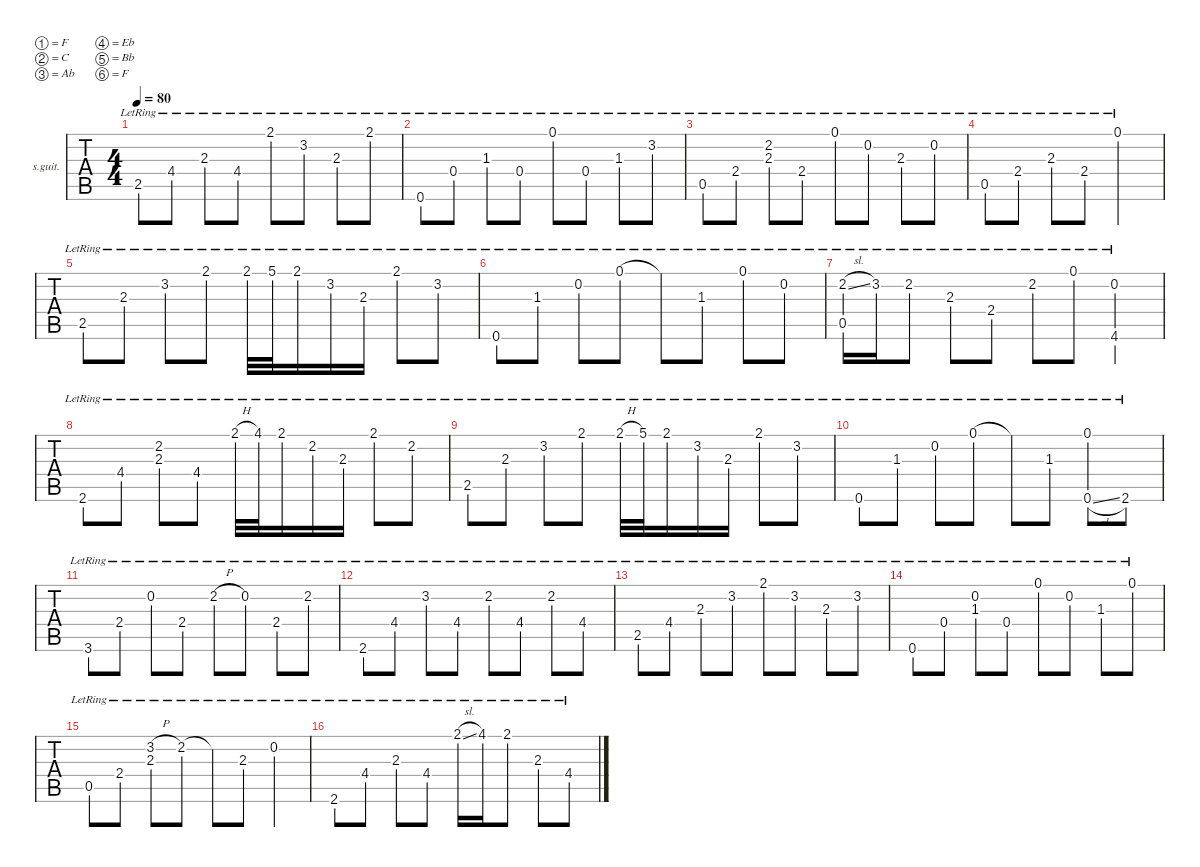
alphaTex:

\defaultSystemsLayout 4
\hideDynamics
\bracketExtendMode groupsimilarinstruments
\firstSystemTrackNameOrientation horizontal
\otherSystemsTrackNameOrientation horizontal
\chordDiagramsInScore
\track ("guitar" "s.guit.") {instrument acousticguitarsteel}
\staff {tabs}
\tuning (F4 C4 Ab3 Eb3 Bb2 F2)
\ts (4 4)
\tempo 80
\clef g2
\ks c
2.5{lr}.8{dy f} 4.4{lr}.8 2.3{lr}.8 4.4{lr}.8 2.1{lr}.8 3.2{lr}.8 2.3{lr}.8 2.1{lr}.8 |
0.6{lr}.8 0.4{lr}.8 1.3{lr}.8 0.4{lr}.8 0.1{lr}.8 0.4{lr}.8 1.3{lr}.8 3.2{lr}.8 |
0.5{lr}.8 2.4{lr}.8 (2.2{lr} 2.3{lr}).8 2.4{lr}.8 0.1{lr}.8 0.2{lr}.8 2.3{lr}.8 0.2{lr}.8 |
0.5{lr}.8 2.4{lr}.8 2.3{lr}.8 2.4{lr}.8 0.1{lr}.2 |
2.5{lr}.8 2.3{lr}.8 3.2{lr}.8 2.1{lr}.8 2.1{lr}.32 5.1{lr}.32 2.1{lr}.16 3.2{lr}.16 2.3{lr}.16 2.1{lr}.8 3.2{lr}.8 |
0.6{lr}.8 1.3{lr}.8 0.2{lr}.8 0.1{lr}.8 0.1{lr t}.8 1.3{lr}.8 0.1{lr}.8 0.2{lr}.8 |
(2.2{sl lr} 0.5{lr}).16 3.2{lr}.16 2.2{lr}.8 2.3{lr}.8 2.4{lr}.8 2.2{lr}.8 0.1{lr}.8 (0.2{lr} 4.6{lr}).4 |
2.6{lr}.8 4.4{lr}.8 (2.2{lr} 2.3{lr}).8 4.4{lr}.8 2.1{h lr}.32 4.1{lr}.32 2.1{lr}.16 2.2{lr}.16 2.3{lr}.16 2.1{lr}.8 2.2{lr}.8 |
2.5{lr}.8 2.3{lr}.8 3.2{lr}.8 2.1{lr}.8 2.1{h lr}.32 5.1{lr}.32 2.1{lr}.16 3.2{lr}.16 2.3{lr}.16 2.1{lr}.8 3.2{lr}.8 |
0.6{lr}.8 1.3{lr}.8 0.2{lr}.8 0.1{lr}.8 0.1{lr t}.8 1.3{lr}.8 (0.1{lr} 0.6{sl lr}).8 2.6{lr}.8 |
3.6{lr}.8 2.4{lr}.8 0.2{lr}.8 2.4{lr}.8 2.2{h lr}.8 0.2{lr}.8 2.4{lr}.8 2.2{lr}.8 |
2.6{lr}.8 4.4{lr}.8 3.2{lr}.8 4.4{lr}.8 2.2{lr}.8 4.4{lr}.8 2.2{lr}.8 4.4{lr}.8 |
2.5{lr}.8 4.4{lr}.8 2.3{lr}.8 3.2{lr}.8 2.1{lr}.8 3.2{lr}.8 2.3{lr}.8 3.2{lr}.8 |
0.6{lr}.8 0.4{lr}.8 (0.2{lr} 1.3{lr}).8 0.4{lr}.8 0.1{lr}.8 0.2{lr}.8 1.3{lr}.8 0.1{lr}.8 |
0.5{lr}.8 2.4{lr}.8 (3.2{h lr} 2.3{lr}).8 2.2{lr}.8 2.2{lr t}.8 2.3{lr}.8 0.2{lr}.4 |
2.6{lr}.8 4.4{lr}.8 2.3{lr}.8 4.4{lr}.8 2.1{sl lr}.16 4.1{lr}.16 2.1{lr}.8 2.3{lr}.8 4.4{lr}.8
